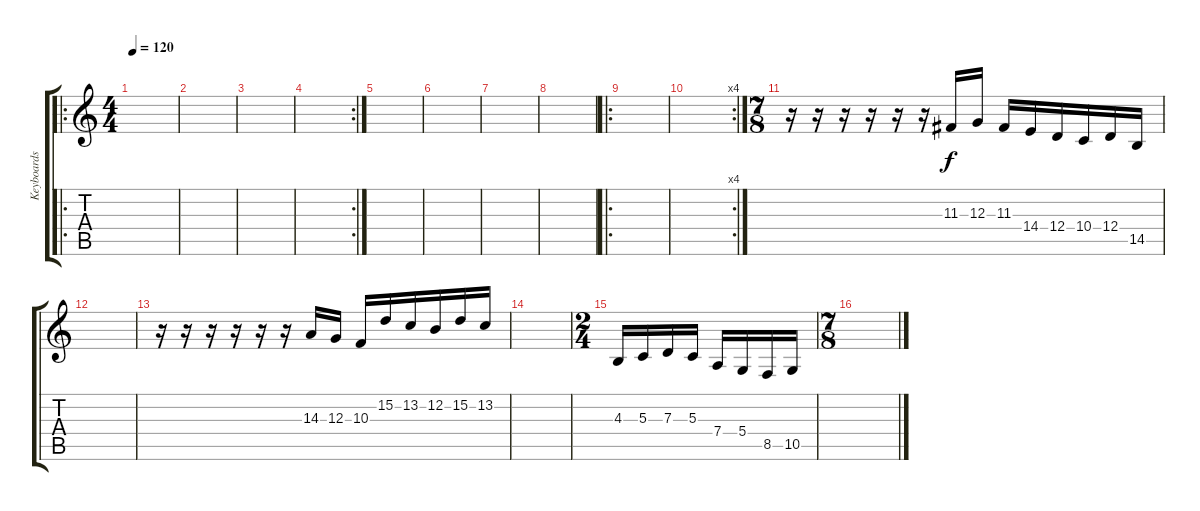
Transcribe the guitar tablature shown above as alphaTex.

\track ("Keyboards" "Keyboards") {instrument lead2sawtooth}
\staff {score tabs}
\tuning (E4 B3 G3 D3 A2 E2) {hide}
\ro
\ts (4 4)
\tempo 120
\clef g2
\ks c
|
|
|
\rc 2
|
|
|
|
|
\ro
|
\rc 4
|
\ts (7 8)
r.16 r.16 r.16 r.16 r.16 r.16 11.3.16 12.3.16 11.3.16 14.4.16 12.4.16 10.4.16 12.4.16 14.5.16 |
|
r.16 r.16 r.16 r.16 r.16 r.16 14.3.16 12.3.16 10.3.16 15.2.16 13.2.16 12.2.16 15.2.16 13.2.16 |
|
\ts (2 4)
4.3.16 5.3.16 7.3.16 5.3.16 7.4.16 5.4.16 8.5.16 10.5.16 |
\ts (7 8)
